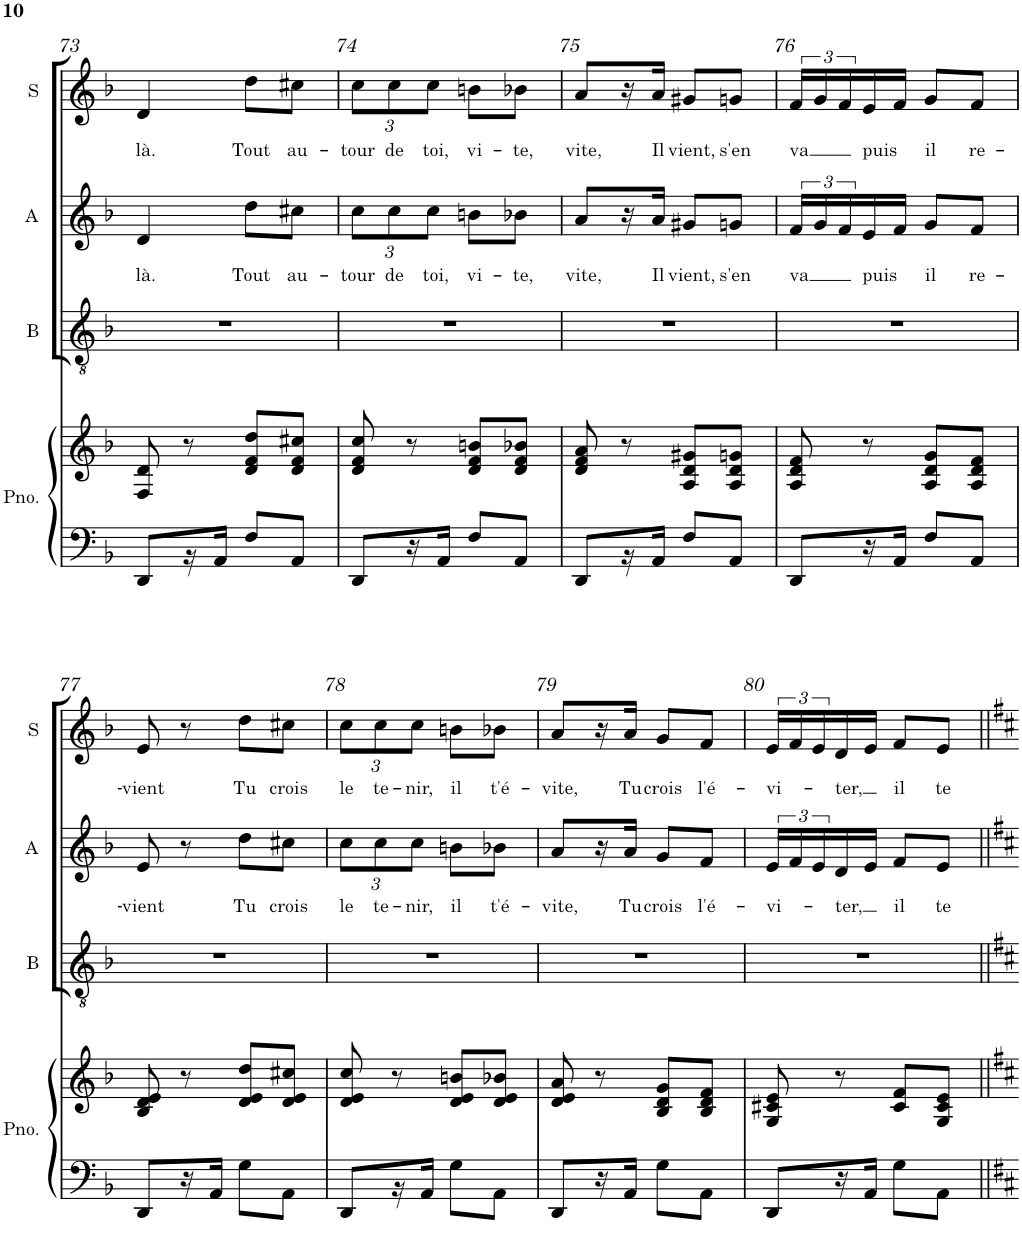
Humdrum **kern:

**kern	**kern	**kern	**kern	**text	**kern	**text
*part4	*part4	*part3	*part2	*part2	*part1	*part1
*staff5	*staff4	*staff3	*staff2	*staff2	*staff1	*staff1
*I"Piano	*	*I"Baritone	*I"Alto	*	*I"Soprano	*
*I'Pno.	*	*I'B	*I'A	*	*I'S	*
!!LO:PB:g=z
*clefF4	*clefG2	*clefGv2	*clefG2	*	*clefG2	*
*	*	*	*Trd4c7	*	*	*
*k[b-]	*k[b-]	*k[b-]	*k[b-]	*	*k[b-]	*
*d:	*d:	*d:	*d:	*	*d:	*
*M2/4	*M2/4	*M2/4	*M2/4	*	*M2/4	*
=73	=73	=73	=73	=73	=73	=73
!	!	!	!	!LO:LY:b	!	!LO:LY:b
8DD/L	8F/ 8d/	2r	4d/	là.	4d/	là.
16r	8r	.	.	.	.	.
16AA/JJ	.	.	.	.	.	.
!	!	!	!	!LO:LY:b	!	!LO:LY:b
8F/L	8d/ 8f/ 8dd/L	.	8dd\L	Tout	8dd\L	Tout
!	!	!	!	!LO:LY:b	!	!LO:LY:b
8AA/J	8d/ 8f/ 8cc#X/J	.	8cc#X\J	au-	8cc#X\J	au-
=74	=74	=74	=74	=74	=74	=74
*	*	*	*Xbrackettup	*	*	*
!	!	!	!	!LO:LY:b	!	!
*	*	*	*	*	*Xbrackettup	*
!	!	!	!	!	!	!LO:LY:b
8DD/L	8d/ 8f/ 8cc/	2r	12cc\L	-tour	12cc\L	-tour
!	!	!	!	!LO:LY:b	!	!LO:LY:b
.	.	.	12cc\	de	12cc\	de
16r	8r	.	.	.	.	.
!	!	!	!	!LO:LY:b	!	!LO:LY:b
.	.	.	12cc\J	toi,	12cc\J	toi,
16AA/JJ	.	.	.	.	.	.
!	!	!	!	!LO:LY:b	!	!LO:LY:b
8F/L	8d/ 8f/ 8bn/L	.	8bn\L	vi-	8bn\L	vi-
!	!	!	!	!LO:LY:b	!	!LO:LY:b
8AA/J	8d/ 8f/ 8b-X/J	.	8b-X\J	-te,	8b-X\J	-te,
=75	=75	=75	=75	=75	=75	=75
!	!	!	!	!LO:LY:b	!	!LO:LY:b
8DD/L	8d/ 8f/ 8a/	2r	8a/L	vite,	8a/L	vite,
16r	8r	.	16r	.	16r	.
!	!	!	!	!LO:LY:b	!	!LO:LY:b
16AA/JJ	.	.	16a/JJ	Il	16a/JJ	Il
!	!	!	!	!LO:LY:b	!	!LO:LY:b
8F/L	8A/ 8d/ 8g#X/L	.	8g#X/L	vient,	8g#X/L	vient,
!	!	!	!	!LO:LY:b	!	!LO:LY:b
8AA/J	8A/ 8d/ 8gn/J	.	8gn/J	s'en	8gn/J	s'en
=76	=76	=76	=76	=76	=76	=76
*	*	*	*brackettup	*	*	*
!	!	!	!	!LO:LY:b	!	!
*	*	*	*	*	*brackettup	*
!	!	!	!	!	!	!LO:LY:b
8DD/L	8A/ 8d/ 8f/	2r	24f/LL	va	24f/LL	va
.	.	.	24g/	.	24g/	.
.	.	.	24f/	.	24f/	.
!	!	!	!	!LO:LY:b	!	!LO:LY:b
16r	8r	.	16e/	puis	16e/	puis
16AA/JJ	.	.	16f/JJ	.	16f/JJ	.
!	!	!	!	!LO:LY:b	!	!LO:LY:b
8F/L	8A/ 8d/ 8g/L	.	8g/L	il	8g/L	il
!	!	!	!	!LO:LY:b	!	!LO:LY:b
8AA/J	8A/ 8d/ 8f/J	.	8f/J	re-	8f/J	re-
!!LO:LB:g=z
=77	=77	=77	=77	=77	=77	=77
!	!	!	!	!LO:LY:b	!	!LO:LY:b
8DD/L	8B-/ 8d/ 8e/	2r	8e/	-vient	8e/	-vient
16r	8r	.	8r	.	8r	.
16AA/JJ	.	.	.	.	.	.
!	!	!	!	!LO:LY:b	!	!LO:LY:b
8G\L	8d/ 8e/ 8dd/L	.	8dd\L	Tu	8dd\L	Tu
!	!	!	!	!LO:LY:b	!	!LO:LY:b
8AA\J	8d/ 8e/ 8cc#X/J	.	8cc#X\J	crois	8cc#X\J	crois
=78	=78	=78	=78	=78	=78	=78
*	*	*	*Xbrackettup	*	*	*
!	!	!	!	!LO:LY:b	!	!
*	*	*	*	*	*Xbrackettup	*
!	!	!	!	!	!	!LO:LY:b
8DD/L	8d/ 8e/ 8cc/	2r	12cc\L	le	12cc\L	le
!	!	!	!	!LO:LY:b	!	!LO:LY:b
.	.	.	12cc\	te-	12cc\	te-
16r	8r	.	.	.	.	.
!	!	!	!	!LO:LY:b	!	!LO:LY:b
.	.	.	12cc\J	-nir,	12cc\J	-nir,
16AA/JJ	.	.	.	.	.	.
!	!	!	!	!LO:LY:b	!	!LO:LY:b
8G\L	8d/ 8e/ 8bn/L	.	8bn\L	il	8bn\L	il
!	!	!	!	!LO:LY:b	!	!LO:LY:b
8AA\J	8d/ 8e/ 8b-X/J	.	8b-X\J	t'é-	8b-X\J	t'é-
=79	=79	=79	=79	=79	=79	=79
!	!	!	!	!LO:LY:b	!	!LO:LY:b
8DD/L	8d/ 8e/ 8a/	2r	8a/L	-vite,	8a/L	-vite,
16r	8r	.	16r	.	16r	.
!	!	!	!	!LO:LY:b	!	!LO:LY:b
16AA/JJ	.	.	16a/JJ	Tu	16a/JJ	Tu
!	!	!	!	!LO:LY:b	!	!LO:LY:b
8G\L	8B-/ 8d/ 8g/L	.	8g/L	crois	8g/L	crois
!	!	!	!	!LO:LY:b	!	!LO:LY:b
8AA\J	8B-/ 8d/ 8f/J	.	8f/J	l'é-	8f/J	l'é-
=80	=80	=80	=80	=80	=80	=80
*	*	*	*brackettup	*	*	*
!	!	!	!	!LO:LY:b	!	!
*	*	*	*	*	*brackettup	*
!	!	!	!	!	!	!LO:LY:b
8DD/L	8G/ 8c#X/ 8e/	2r	24e/LL	-vi-	24e/LL	-vi-
.	.	.	24f/	.	24f/	.
.	.	.	24e/	.	24e/	.
!	!	!	!	!LO:LY:b	!	!LO:LY:b
16r	8r	.	16d/	-ter,	16d/	-ter,
16AA/JJ	.	.	16e/JJ	.	16e/JJ	.
!	!	!	!	!LO:LY:b	!	!LO:LY:b
8G\L	8c#/ 8f/L	.	8f/L	il	8f/L	il
!	!	!	!	!LO:LY:b	!	!LO:LY:b
8AA\J	8G/ 8c#/ 8e/J	.	8e/J	te	8e/J	te
=||	=||	=||	=||	=||	=||	=||
*-	*-	*-	*-	*-	*-	*-
